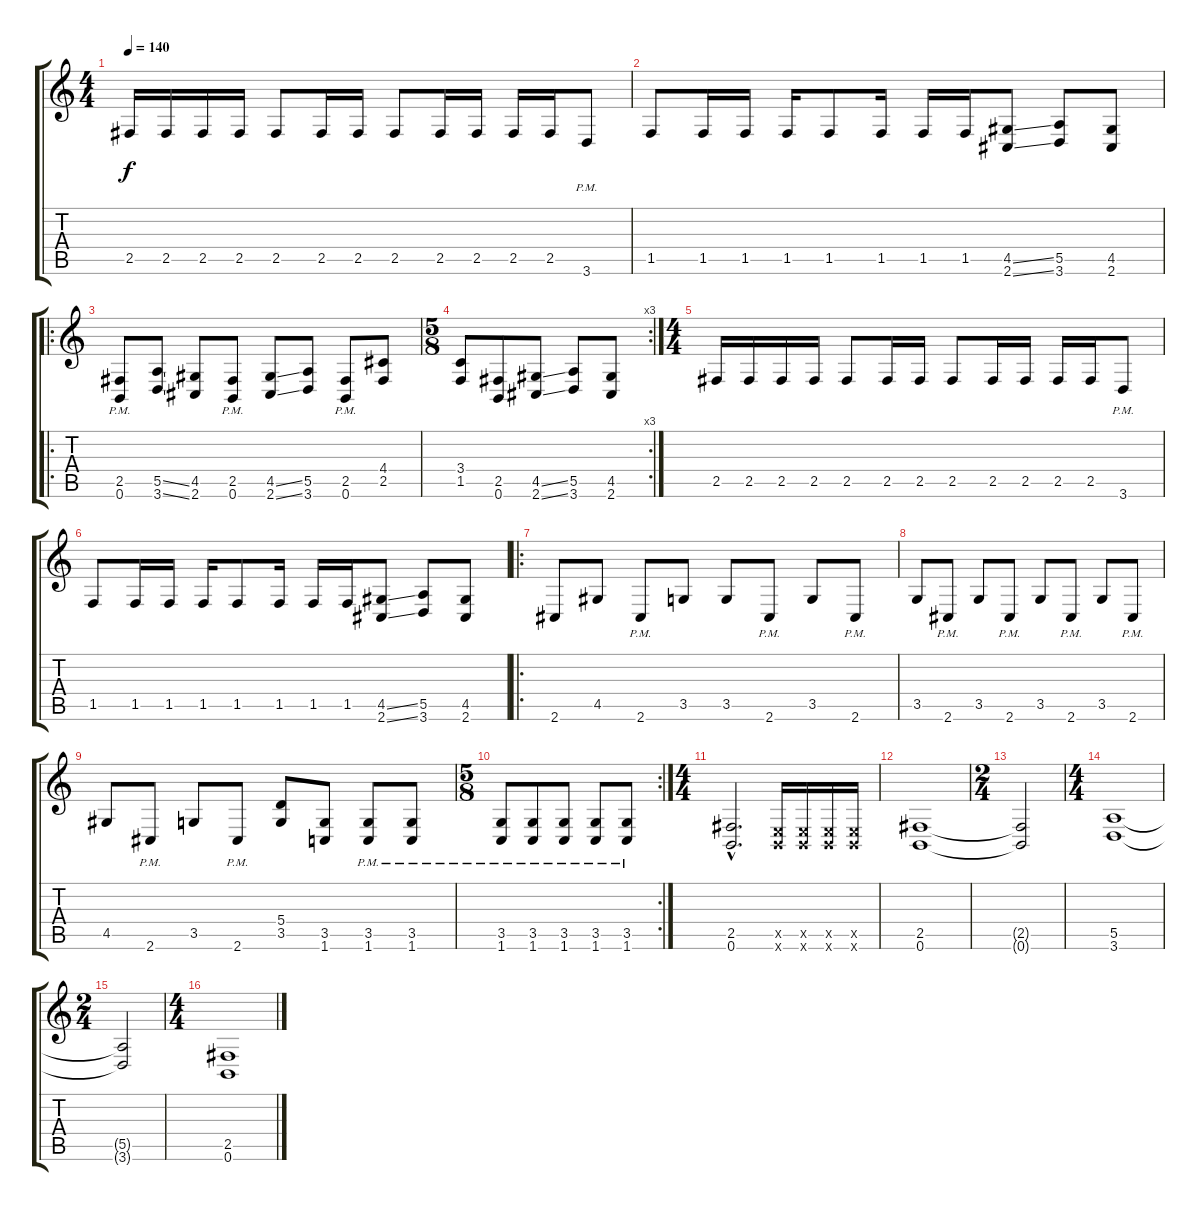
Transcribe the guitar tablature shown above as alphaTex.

\track ("                   - Guitar II" "          ") {instrument distortionguitar}
\staff {score tabs}
\tuning (B3 G3 D3 A2 E2 B1) {hide}
\ts (4 4)
\tempo 140
\clef g2
\ks c
2.5.16{dy f} 2.5.16 2.5.16 2.5.16 2.5.8 2.5.16 2.5.16 2.5.8 2.5.16 2.5.16 2.5.16 2.5.16 3.6{pm}.8 |
1.5.8 1.5.16 1.5.16 1.5.16 1.5.8 1.5.16 1.5.16 1.5.16 (4.5{ss} 2.6{ss}).8 (5.5 3.6).8 (4.5 2.6).8 |
\ro
(2.5{pm} 0.6{pm}).8 (5.5{ss} 3.6{ss}).8 (4.5 2.6).8 (2.5{pm} 0.6{pm}).8 (4.5{ss} 2.6{ss}).8 (5.5 3.6).8 (2.5{pm} 0.6{pm}).8 (4.4 2.5).8 |
\rc 3
\ts (5 8)
(3.4 1.5).8 (2.5 0.6).8 (4.5{ss} 2.6{ss}).8 (5.5 3.6).8 (4.5 2.6).8 |
\ts (4 4)
2.5.16 2.5.16 2.5.16 2.5.16 2.5.8 2.5.16 2.5.16 2.5.8 2.5.16 2.5.16 2.5.16 2.5.16 3.6{pm}.8 |
1.5.8 1.5.16 1.5.16 1.5.16 1.5.8 1.5.16 1.5.16 1.5.16 (4.5{ss} 2.6{ss}).8 (5.5 3.6).8 (4.5 2.6).8 |
\ro
2.6.8 4.5.8 2.6{pm}.8 3.5.8 3.5.8 2.6{pm}.8 3.5.8 2.6{pm}.8 |
3.5.8 2.6{pm}.8 3.5.8 2.6{pm}.8 3.5.8 2.6{pm}.8 3.5.8 2.6{pm}.8 |
4.5.8 2.6{pm}.8 3.5.8 2.6{pm}.8 (5.4 3.5).8 (3.5 1.6).8 (3.5{pm} 1.6{pm}).8 (3.5{pm} 1.6{pm}).8 |
\rc 2
\ts (5 8)
(3.5{pm} 1.6{pm}).8 (3.5{pm} 1.6{pm}).8 (3.5{pm} 1.6{pm}).8 (3.5{pm} 1.6{pm}).8 (3.5{pm} 1.6{pm}).8 |
\ts (4 4)
(2.5{hac} 0.6{hac}).2{d} (0.5{x} 0.6{x}).16 (0.5{x} 0.6{x}).16 (0.5{x} 0.6{x}).16 (0.5{x} 0.6{x}).16 |
(2.5 0.6).1 |
\ts (2 4)
(2.5{t} 0.6{t}).2 |
\ts (4 4)
(5.5 3.6).1 |
\ts (2 4)
(5.5{t} 3.6{t}).2 |
\ts (4 4)
(2.5 0.6).1
